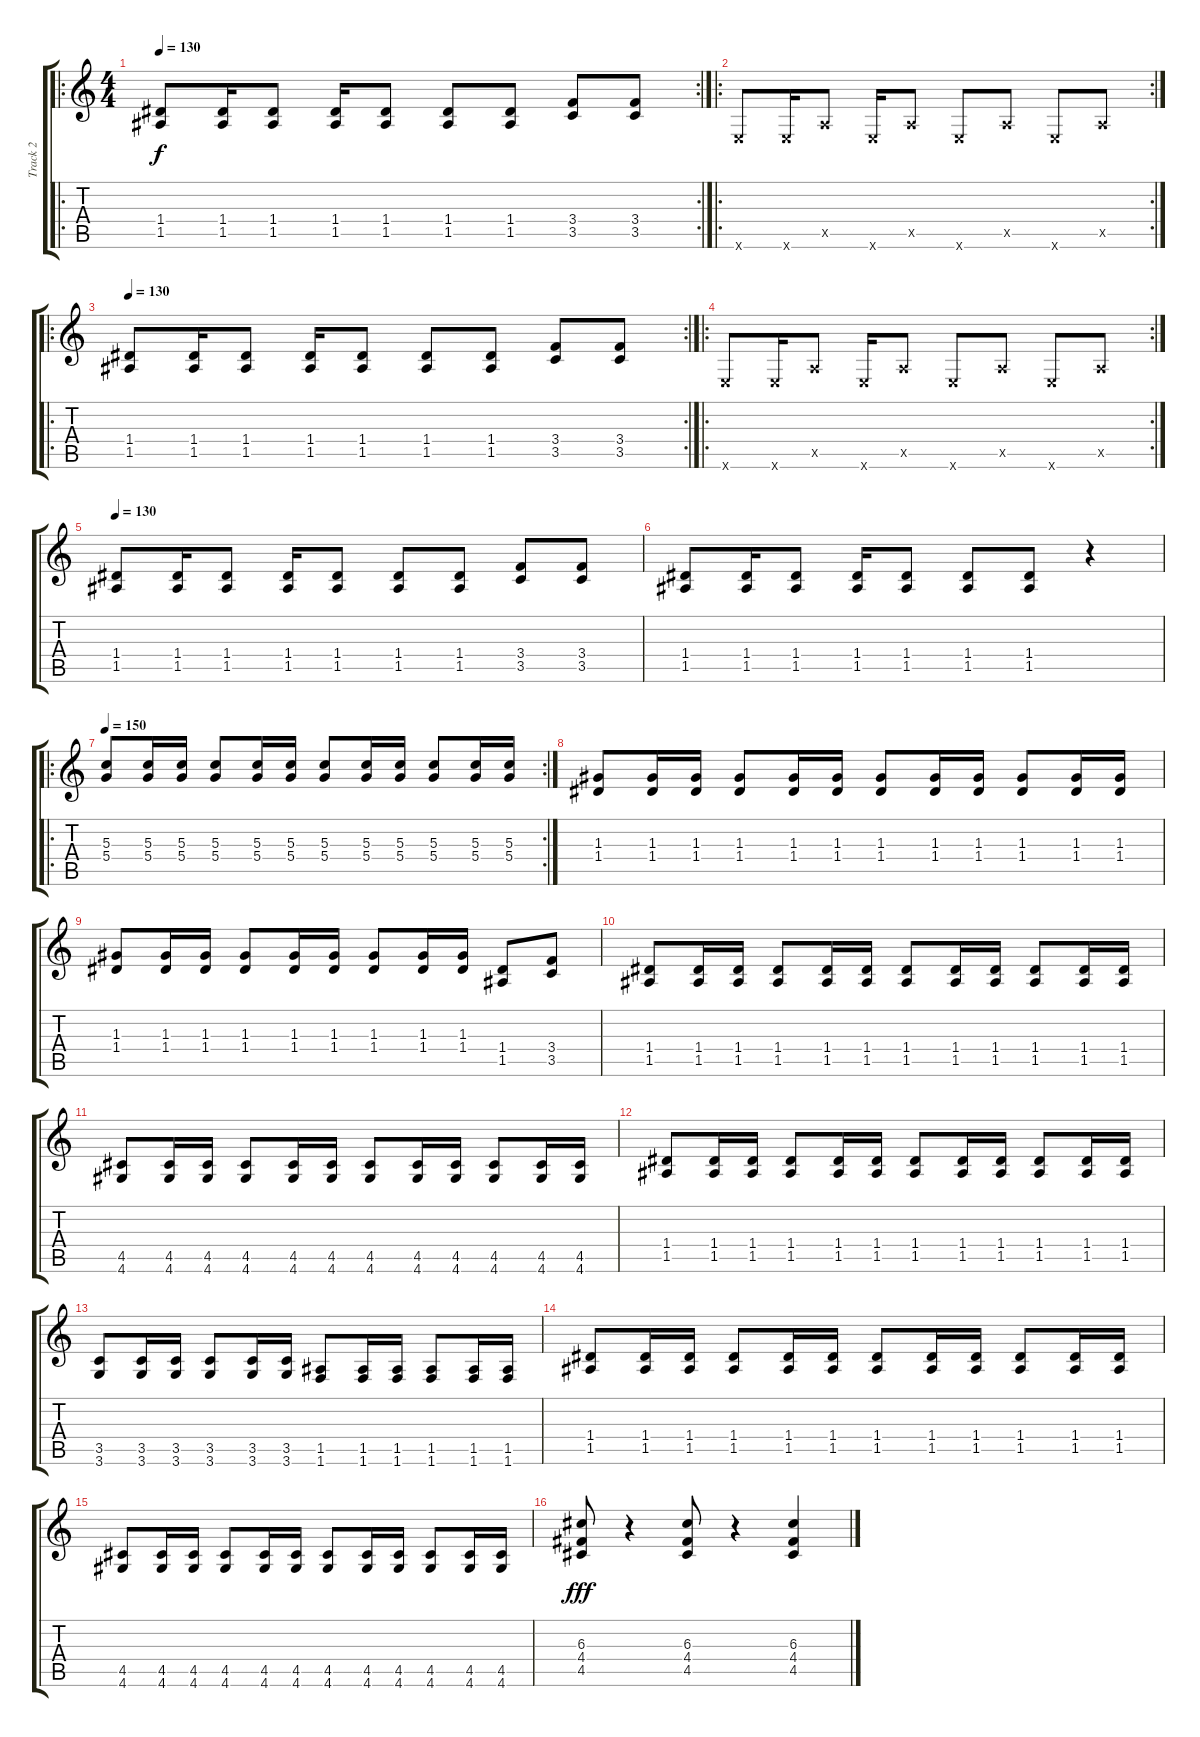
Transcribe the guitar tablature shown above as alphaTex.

\track ("Track 2" "Track 2") {instrument distortionguitar}
\staff {score tabs}
\tuning (E4 B3 G3 D3 A2 E2) {hide}
\ro
\rc 2
\ts (4 4)
\tempo 130
\clef g2
\ks c
(1.4 1.5).8{dy f} (1.4 1.5).16 (1.4 1.5).8 (1.4 1.5).16 (1.4 1.5).8 (1.4 1.5).8 (1.4 1.5).8 (3.4 3.5).8 (3.4 3.5).8 |
\ro
\rc 2
0.6{x}.8 0.6{x}.16 0.5{x}.8 0.6{x}.16 0.5{x}.8 0.6{x}.8 0.5{x}.8 0.6{x}.8 0.5{x}.8 |
\ro
\rc 2
\tempo 130
(1.4 1.5).8 (1.4 1.5).16 (1.4 1.5).8 (1.4 1.5).16 (1.4 1.5).8 (1.4 1.5).8 (1.4 1.5).8 (3.4 3.5).8 (3.4 3.5).8 |
\ro
\rc 2
0.6{x}.8 0.6{x}.16 0.5{x}.8 0.6{x}.16 0.5{x}.8 0.6{x}.8 0.5{x}.8 0.6{x}.8 0.5{x}.8 |
\tempo 130
(1.4 1.5).8 (1.4 1.5).16 (1.4 1.5).8 (1.4 1.5).16 (1.4 1.5).8 (1.4 1.5).8 (1.4 1.5).8 (3.4 3.5).8 (3.4 3.5).8 |
(1.4 1.5).8 (1.4 1.5).16 (1.4 1.5).8 (1.4 1.5).16 (1.4 1.5).8 (1.4 1.5).8 (1.4 1.5).8 r.4 |
\ro
\rc 2
\tempo 150
(5.3 5.4).8 (5.3 5.4).16 (5.3 5.4).16 (5.3 5.4).8 (5.3 5.4).16 (5.3 5.4).16 (5.3 5.4).8 (5.3 5.4).16 (5.3 5.4).16 (5.3 5.4).8 (5.3 5.4).16 (5.3 5.4).16 |
(1.3 1.4).8 (1.3 1.4).16 (1.3 1.4).16 (1.3 1.4).8 (1.3 1.4).16 (1.3 1.4).16 (1.3 1.4).8 (1.3 1.4).16 (1.3 1.4).16 (1.3 1.4).8 (1.3 1.4).16 (1.3 1.4).16 |
(1.3 1.4).8 (1.3 1.4).16 (1.3 1.4).16 (1.3 1.4).8 (1.3 1.4).16 (1.3 1.4).16 (1.3 1.4).8 (1.3 1.4).16 (1.3 1.4).16 (1.4 1.5).8 (3.4 3.5).8 |
(1.4 1.5).8 (1.4 1.5).16 (1.4 1.5).16 (1.4 1.5).8 (1.4 1.5).16 (1.4 1.5).16 (1.4 1.5).8 (1.4 1.5).16 (1.4 1.5).16 (1.4 1.5).8 (1.4 1.5).16 (1.4 1.5).16 |
(4.5 4.6).8 (4.5 4.6).16 (4.5 4.6).16 (4.5 4.6).8 (4.5 4.6).16 (4.5 4.6).16 (4.5 4.6).8 (4.5 4.6).16 (4.5 4.6).16 (4.5 4.6).8 (4.5 4.6).16 (4.5 4.6).16 |
(1.4 1.5).8 (1.4 1.5).16 (1.4 1.5).16 (1.4 1.5).8 (1.4 1.5).16 (1.4 1.5).16 (1.4 1.5).8 (1.4 1.5).16 (1.4 1.5).16 (1.4 1.5).8 (1.4 1.5).16 (1.4 1.5).16 |
(3.5 3.6).8 (3.5 3.6).16 (3.5 3.6).16 (3.5 3.6).8 (3.5 3.6).16 (3.5 3.6).16 (1.5 1.6).8 (1.5 1.6).16 (1.5 1.6).16 (1.5 1.6).8 (1.5 1.6).16 (1.5 1.6).16 |
(1.4 1.5).8 (1.4 1.5).16 (1.4 1.5).16 (1.4 1.5).8 (1.4 1.5).16 (1.4 1.5).16 (1.4 1.5).8 (1.4 1.5).16 (1.4 1.5).16 (1.4 1.5).8 (1.4 1.5).16 (1.4 1.5).16 |
(4.5 4.6).8 (4.5 4.6).16 (4.5 4.6).16 (4.5 4.6).8 (4.5 4.6).16 (4.5 4.6).16 (4.5 4.6).8 (4.5 4.6).16 (4.5 4.6).16 (4.5 4.6).8 (4.5 4.6).16 (4.5 4.6).16 |
(6.3 4.4 4.5).8{dy fff} r.4 (6.3 4.4 4.5).8 r.4 (6.3 4.4 4.5).4
